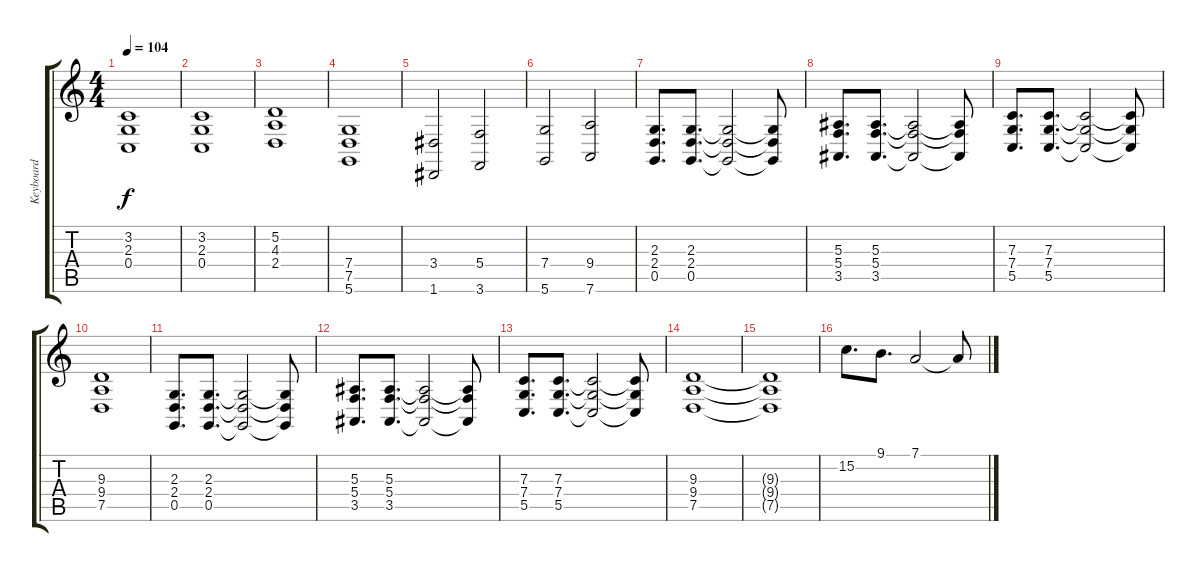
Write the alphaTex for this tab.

\track ("Keyboard" "Keyboard") {instrument synthstrings1}
\staff {score tabs}
\tuning (D4 A3 F3 C3 G2 D2) {hide}
\ts (4 4)
\tempo 104
\clef g2
\ks c
(3.2 2.3 0.4).1{dy f} |
(3.2 2.3 0.4).1 |
(5.2 4.3 2.4).1 |
(7.4 7.5 5.6).1 |
(3.4 1.6).2 (5.4 3.6).2 |
(7.4 5.6).2 (9.4 7.6).2 |
(2.3 2.4 0.5).8{d} (2.3 2.4 0.5).8{d} (2.3{t} 2.4{t} 0.5{t}).2 (2.3{t} 2.4{t} 0.5{t}).8 |
(5.3 5.4 3.5).8{d} (5.3 5.4 3.5).8{d} (5.3{t} 5.4{t} 3.5{t}).2 (5.3{t} 5.4{t} 3.5{t}).8 |
(7.3 7.4 5.5).8{d} (7.3 7.4 5.5).8{d} (7.3{t} 7.4{t} 5.5{t}).2 (7.3{t} 7.4{t} 5.5{t}).8 |
(9.3 9.4 7.5).1 |
(2.3 2.4 0.5).8{d} (2.3 2.4 0.5).8{d} (2.3{t} 2.4{t} 0.5{t}).2 (2.3{t} 2.4{t} 0.5{t}).8 |
(5.3 5.4 3.5).8{d} (5.3 5.4 3.5).8{d} (5.3{t} 5.4{t} 3.5{t}).2 (5.3{t} 5.4{t} 3.5{t}).8 |
(7.3 7.4 5.5).8{d} (7.3 7.4 5.5).8{d} (7.3{t} 7.4{t} 5.5{t}).2 (7.3{t} 7.4{t} 5.5{t}).8 |
(9.3 9.4 7.5).1 |
(9.3{t} 9.4{t} 7.5{t}).1 |
15.2.8{d volume 14} 9.1.8{d} 7.1.2 7.1{t}.8
